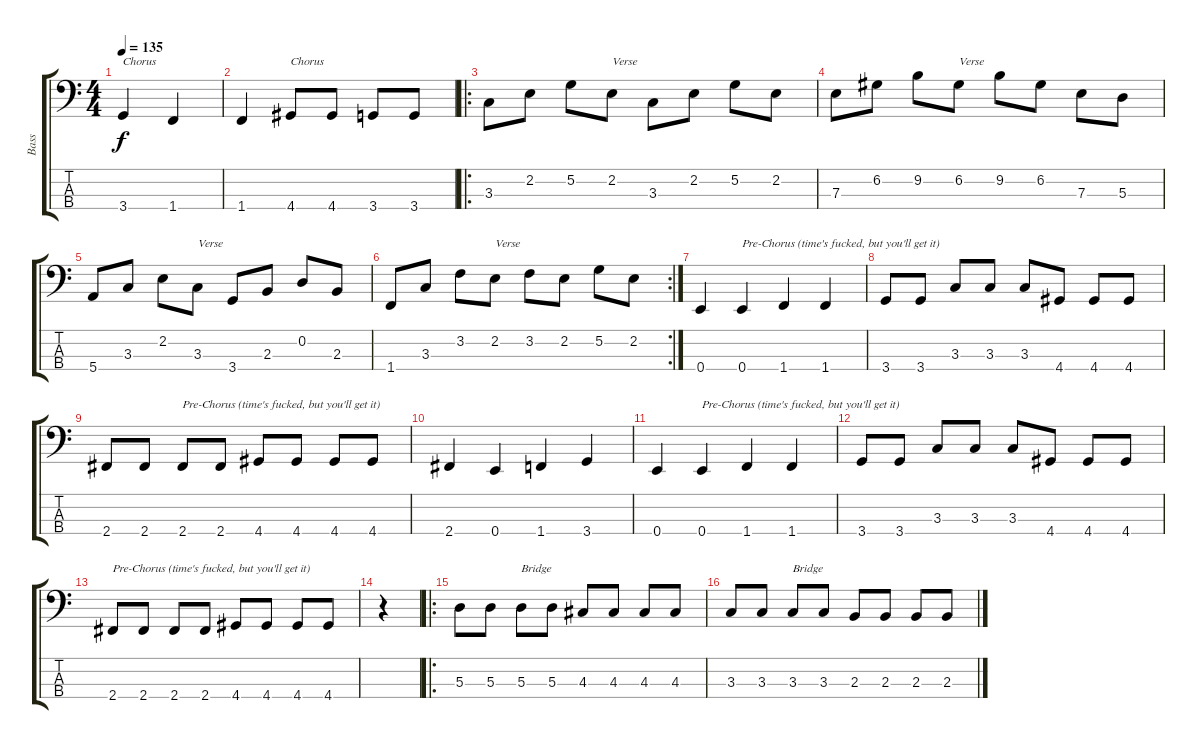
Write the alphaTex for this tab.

\track ("Bass" "Bass") {instrument electricbasspick}
\staff {score tabs}
\tuning (G2 D2 A1 E1) {hide}
\ts (4 4)
\tempo 135
\clef f4
\ks c
3.4.4{txt "Chorus" dy f} 1.4.4 |
1.4.4 4.4.8{txt "Chorus"} 4.4.8 3.4.8 3.4.8 |
\ro
3.3.8 2.2.8 5.2.8 2.2.8{txt "Verse"} 3.3.8 2.2.8 5.2.8 2.2.8 |
7.3.8 6.2.8 9.2.8 6.2.8{txt "Verse"} 9.2.8 6.2.8 7.3.8 5.3.8 |
5.4.8 3.3.8 2.2.8 3.3.8{txt "Verse"} 3.4.8 2.3.8 0.2.8 2.3.8 |
\rc 2
1.4.8 3.3.8 3.2.8 2.2.8{txt "Verse"} 3.2.8 2.2.8 5.2.8 2.2.8 |
0.4.4 0.4.4{txt "Pre-Chorus (time's fucked, but you'll get it)"} 1.4.4 1.4.4 |
3.4.8 3.4.8 3.3.8 3.3.8 3.3.8 4.4.8 4.4.8 4.4.8 |
2.4.8 2.4.8 2.4.8{txt "Pre-Chorus (time's fucked, but you'll get it)"} 2.4.8 4.4.8 4.4.8 4.4.8 4.4.8 |
2.4.4 0.4.4 1.4.4 3.4.4 |
0.4.4 0.4.4{txt "Pre-Chorus (time's fucked, but you'll get it)"} 1.4.4 1.4.4 |
3.4.8 3.4.8 3.3.8 3.3.8 3.3.8 4.4.8 4.4.8 4.4.8 |
2.4.8{txt "Pre-Chorus (time's fucked, but you'll get it)"} 2.4.8 2.4.8 2.4.8 4.4.8 4.4.8 4.4.8 4.4.8 |
r.4 |
\ro
5.3.8 5.3.8 5.3.8{txt "Bridge"} 5.3.8 4.3.8 4.3.8 4.3.8 4.3.8 |
3.3.8 3.3.8 3.3.8{txt "Bridge"} 3.3.8 2.3.8 2.3.8 2.3.8 2.3.8
